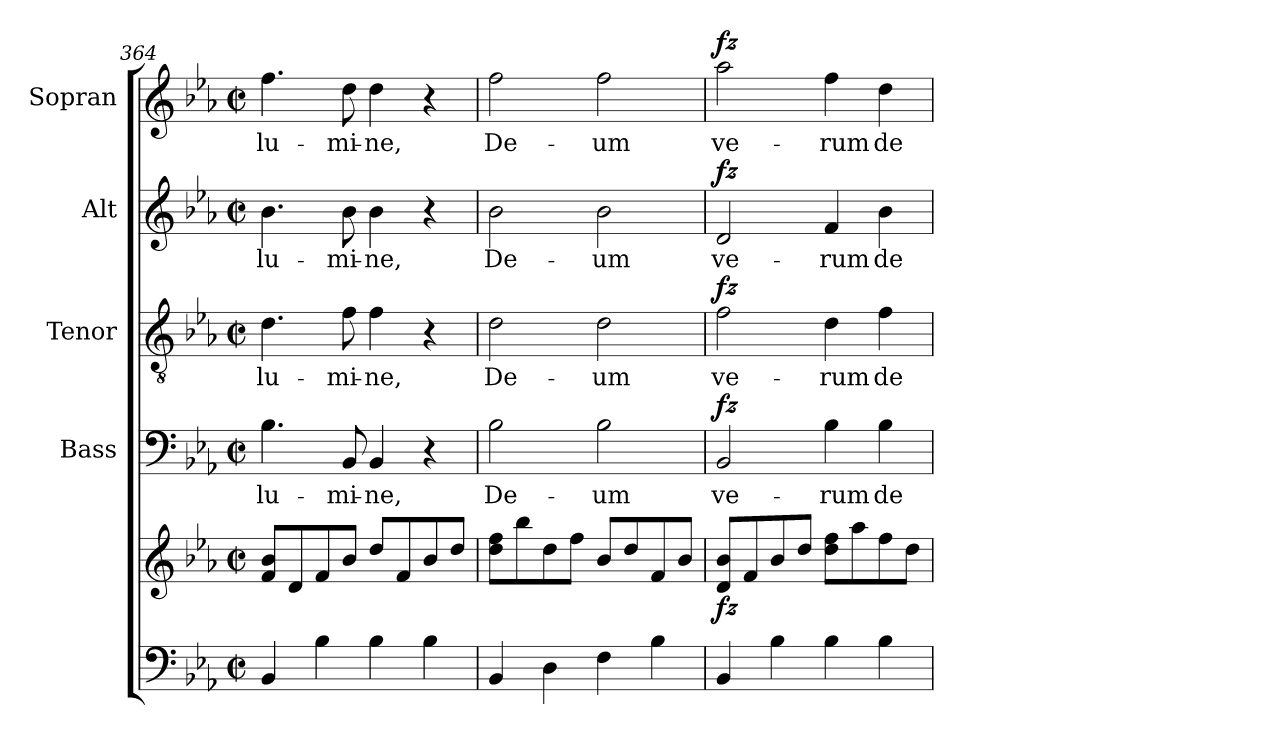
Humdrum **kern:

**kern	**kern	**dynam	**kern	**text	**dynam	**kern	**text	**dynam	**kern	**text	**dynam	**kern	**text	**dynam
*part5	*part5	*part5	*part4	*part4	*part4	*part3	*part3	*part3	*part2	*part2	*part2	*part1	*part1	*part1
*staff6	*staff5	*staff5/6	*staff4	*staff4	*staff4	*staff3	*staff3	*staff3	*staff2	*staff2	*staff2	*staff1	*staff1	*staff1
*	*	*	*I"Bass	*	*	*I"Tenor	*	*	*I"Alt	*	*	*I"Sopran	*	*
*	*	*	*I'B.	*	*	*I'T.	*	*	*I'A.	*	*	*I'S.	*	*
!!LO:LB:g=z
*clefF4	*clefG2	*	*clefF4	*	*	*clefGv2	*	*	*clefG2	*	*	*clefG2	*	*
*k[b-e-a-]	*k[b-e-a-]	*	*k[b-e-a-]	*	*	*k[b-e-a-]	*	*	*k[b-e-a-]	*	*	*k[b-e-a-]	*	*
*E-:	*E-:	*	*E-:	*	*	*E-:	*	*	*E-:	*	*	*E-:	*	*
*M2/2	*M2/2	*	*M2/2	*	*	*M2/2	*	*	*M2/2	*	*	*M2/2	*	*
*met(c|)	*met(c|)	*	*met(c|)	*	*	*met(c|)	*	*	*met(c|)	*	*	*met(c|)	*	*
=364	=364	=364	=364	=364	=364	=364	=364	=364	=364	=364	=364	=364	=364	=364
!	!	!	!	!LO:LY:b	!	!	!LO:LY:b	!	!	!LO:LY:b	!	!	!LO:LY:b	!
4BB-/	8f/ 8b-/L	.	4.B-\	lu-	.	4.d\	lu-	.	4.b-\	lu-	.	4.ff\	lu-	.
.	8d/	.	.	.	.	.	.	.	.	.	.	.	.	.
4B-\	8f/	.	.	.	.	.	.	.	.	.	.	.	.	.
!	!	!	!	!LO:LY:b	!	!	!LO:LY:b	!	!	!LO:LY:b	!	!	!LO:LY:b	!
.	8b-/J	.	8BB-/	-mi-	.	8f\	-mi-	.	8b-\	-mi-	.	8dd\	-mi-	.
!	!	!	!	!LO:LY:b	!	!	!LO:LY:b	!	!	!LO:LY:b	!	!	!LO:LY:b	!
4B-\	8dd/L	.	4BB-/	-ne,	.	4f\	-ne,	.	4b-\	-ne,	.	4dd\	-ne,	.
.	8f/	.	.	.	.	.	.	.	.	.	.	.	.	.
4B-\	8b-/	.	4r	.	.	4r	.	.	4r	.	.	4r	.	.
.	8dd/J	.	.	.	.	.	.	.	.	.	.	.	.	.
=365	=365	=365	=365	=365	=365	=365	=365	=365	=365	=365	=365	=365	=365	=365
!	!	!	!	!LO:LY:b	!	!	!LO:LY:b	!	!	!LO:LY:b	!	!	!LO:LY:b	!
4BB-/	8dd\ 8ff\L	.	2B-\	De-	.	2d\	De-	.	2b-\	De-	.	2ff\	De-	.
.	8bb-\	.	.	.	.	.	.	.	.	.	.	.	.	.
4D\	8dd\	.	.	.	.	.	.	.	.	.	.	.	.	.
.	8ff\J	.	.	.	.	.	.	.	.	.	.	.	.	.
!	!	!	!	!LO:LY:b	!	!	!LO:LY:b	!	!	!LO:LY:b	!	!	!LO:LY:b	!
4F\	8b-/L	.	2B-\	-um	.	2d\	-um	.	2b-\	-um	.	2ff\	-um	.
.	8dd/	.	.	.	.	.	.	.	.	.	.	.	.	.
4B-\	8f/	.	.	.	.	.	.	.	.	.	.	.	.	.
.	8b-/J	.	.	.	.	.	.	.	.	.	.	.	.	.
=366	=366	=366	=366	=366	=366	=366	=366	=366	=366	=366	=366	=366	=366	=366
!	!	!LO:DY:b	!	!LO:LY:b	!LO:DY:a	!	!LO:LY:b	!LO:DY:a	!	!LO:LY:b	!LO:DY:a	!	!LO:LY:b	!LO:DY:a
4BB-/	8d/ 8b-/L	fz	2BB-/	ve-	fz	2f\	ve-	fz	2d/	ve-	fz	2aa-\	ve-	fz
.	8f/	.	.	.	.	.	.	.	.	.	.	.	.	.
4B-\	8b-/	.	.	.	.	.	.	.	.	.	.	.	.	.
.	8dd/J	.	.	.	.	.	.	.	.	.	.	.	.	.
!	!	!	!	!LO:LY:b	!	!	!LO:LY:b	!	!	!LO:LY:b	!	!	!LO:LY:b	!
4B-\	8dd\ 8ff\L	.	4B-\	-rum	.	4d\	-rum	.	4f/	-rum	.	4ff\	-rum	.
.	8aa-\	.	.	.	.	.	.	.	.	.	.	.	.	.
!	!	!	!	!LO:LY:b	!	!	!LO:LY:b	!	!	!LO:LY:b	!	!	!LO:LY:b	!
4B-\	8ff\	.	4B-\	de	.	4f\	de	.	4b-\	de	.	4dd\	de	.
.	8dd\J	.	.	.	.	.	.	.	.	.	.	.	.	.
=	=	=	=	=	=	=	=	=	=	=	=	=	=	=
*-	*-	*-	*-	*-	*-	*-	*-	*-	*-	*-	*-	*-	*-	*-
